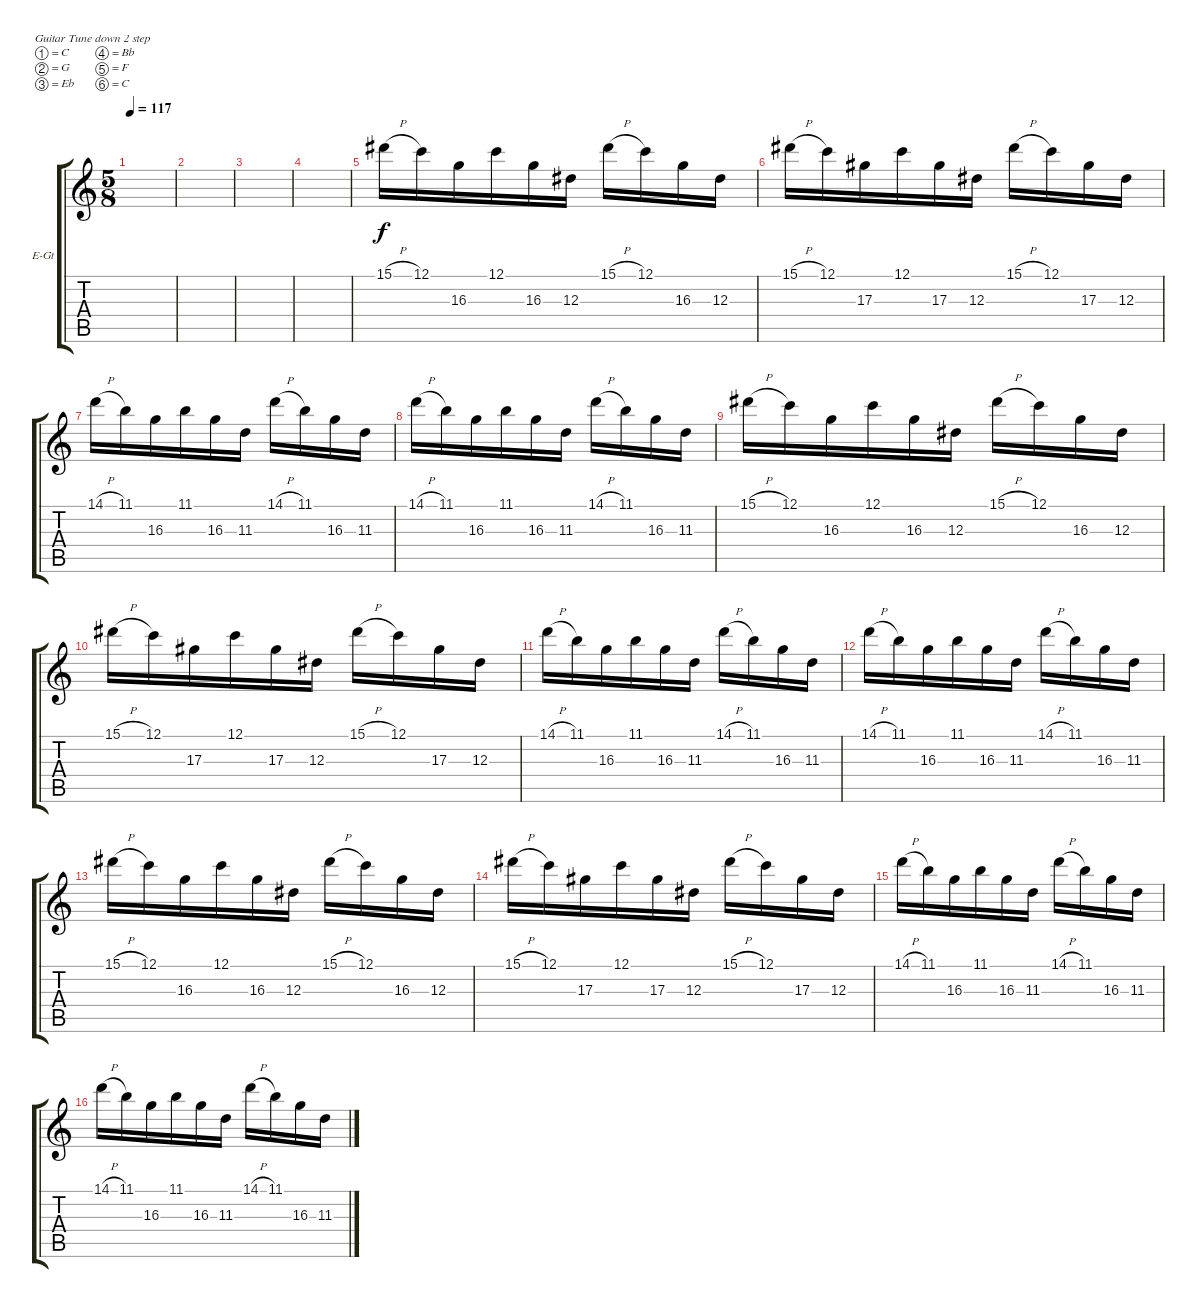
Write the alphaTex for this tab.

\bracketExtendMode groupsimilarinstruments
\firstSystemTrackNameOrientation horizontal
\otherSystemsTrackNameOrientation horizontal
\track ("Gtr7" "E-Gt") {instrument distortionguitar}
\staff {score tabs}
\tuning (C4 G3 Eb3 Bb2 F2 C2)
\ts (5 8)
\tempo 117
\clef g2
\ks c
|
|
|
|
15.1{h}.16 12.1.16 16.3.16 12.1.16 16.3.16 12.3.16 15.1{h}.16 12.1.16 16.3.16 12.3.16 |
15.1{h}.16 12.1.16 17.3.16 12.1.16 17.3.16 12.3.16 15.1{h}.16 12.1.16 17.3.16 12.3.16 |
14.1{h}.16 11.1.16 16.3.16 11.1.16 16.3.16 11.3.16 14.1{h}.16 11.1.16 16.3.16 11.3.16 |
14.1{h}.16 11.1.16 16.3.16 11.1.16 16.3.16 11.3.16 14.1{h}.16 11.1.16 16.3.16 11.3.16 |
15.1{h}.16 12.1.16 16.3.16 12.1.16 16.3.16 12.3.16 15.1{h}.16 12.1.16 16.3.16 12.3.16 |
15.1{h}.16 12.1.16 17.3.16 12.1.16 17.3.16 12.3.16 15.1{h}.16 12.1.16 17.3.16 12.3.16 |
14.1{h}.16 11.1.16 16.3.16 11.1.16 16.3.16 11.3.16 14.1{h}.16 11.1.16 16.3.16 11.3.16 |
14.1{h}.16 11.1.16 16.3.16 11.1.16 16.3.16 11.3.16 14.1{h}.16 11.1.16 16.3.16 11.3.16 |
15.1{h}.16 12.1.16 16.3.16 12.1.16 16.3.16 12.3.16 15.1{h}.16 12.1.16 16.3.16 12.3.16 |
15.1{h}.16 12.1.16 17.3.16 12.1.16 17.3.16 12.3.16 15.1{h}.16 12.1.16 17.3.16 12.3.16 |
14.1{h}.16 11.1.16 16.3.16 11.1.16 16.3.16 11.3.16 14.1{h}.16 11.1.16 16.3.16 11.3.16 |
14.1{h}.16 11.1.16 16.3.16 11.1.16 16.3.16 11.3.16 14.1{h}.16 11.1.16 16.3.16 11.3.16
